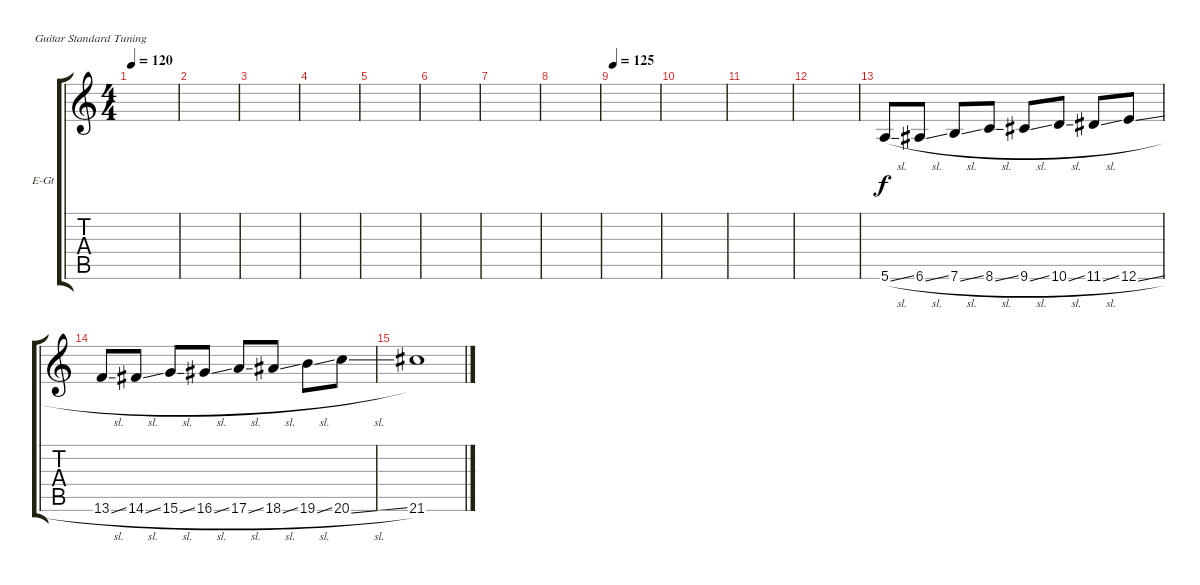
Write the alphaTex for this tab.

\defaultSystemsLayout 4
\bracketExtendMode groupsimilarinstruments
\firstSystemTrackNameOrientation horizontal
\otherSystemsTrackNameOrientation horizontal
\track ("FX " "E-Gt") {instrument electricguitarclean}
\staff {score tabs}
\tuning (E4 B3 G3 D3 A2 E2)
\ts (4 4)
\tempo 120
\clef g2
\ks c
|
|
|
|
|
|
|
|
\tempo 125
|
|
|
|
5.6{sl}.8 6.6{sl}.8 7.6{sl}.8 8.6{sl}.8 9.6{sl}.8 10.6{sl}.8 11.6{sl}.8 12.6{sl}.8 |
13.6{sl}.8 14.6{sl}.8 15.6{sl}.8 16.6{sl}.8 17.6{sl}.8 18.6{sl}.8 19.6{sl}.8 20.6{sl}.8 |
21.6.1
